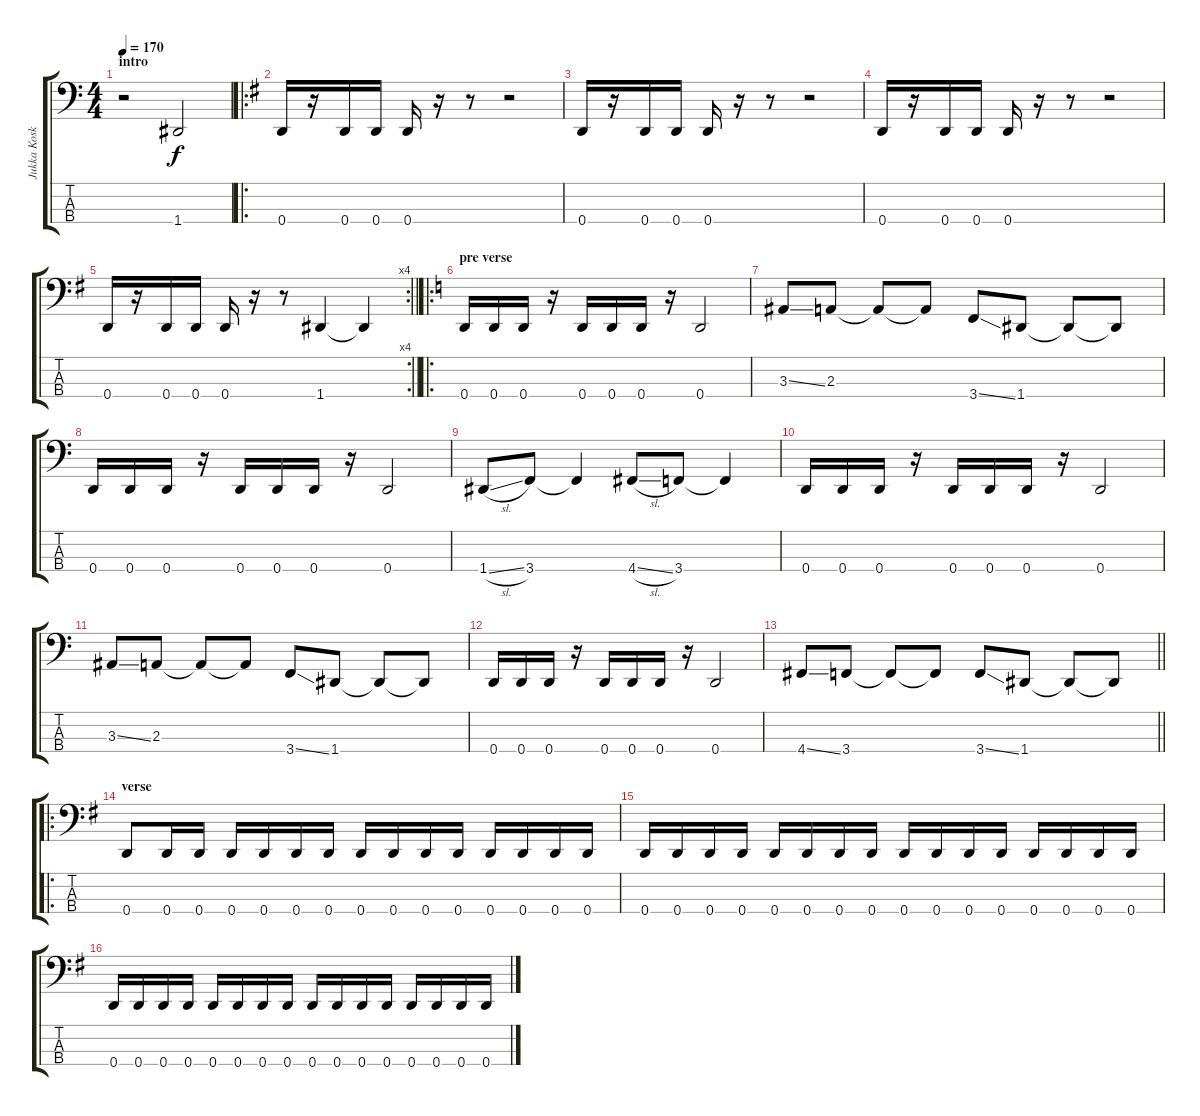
\track ("Jukka Koskinen" "Jukka Kosk") {instrument electricbassfinger}
\staff {score tabs}
\tuning (F2 C2 G1 D1) {hide}
\ts (4 4)
\section ("" "intro")
\tempo 170
\clef f4
\ks c
r.2{dy f instrument electricbassfinger} 1.4.2 |
\ro
\ks g
0.4.16 r.16 0.4.16 0.4.16 0.4.16 r.16 r.8 r.2 |
0.4.16 r.16 0.4.16 0.4.16 0.4.16 r.16 r.8 r.2 |
0.4.16 r.16 0.4.16 0.4.16 0.4.16 r.16 r.8 r.2 |
\rc 4
\barLineRight lightlight
0.4.16 r.16 0.4.16 0.4.16 0.4.16 r.16 r.8 1.4.4 1.4{t}.4 |
\ro
\section ("" "pre verse")
\ks c
0.4.16 0.4.16 0.4.16 r.16 0.4.16 0.4.16 0.4.16 r.16 0.4.2 |
3.3{ss}.8 2.3.8 2.3{t}.8 2.3{t}.8 3.4{ss}.8 1.4.8 1.4{t}.8 1.4{t}.8 |
0.4.16 0.4.16 0.4.16 r.16 0.4.16 0.4.16 0.4.16 r.16 0.4.2 |
1.4{sl}.8 3.4.8 3.4{t}.4 4.4{sl}.8 3.4.8 3.4{t}.4 |
0.4.16 0.4.16 0.4.16 r.16 0.4.16 0.4.16 0.4.16 r.16 0.4.2 |
3.3{ss}.8 2.3.8 2.3{t}.8 2.3{t}.8 3.4{ss}.8 1.4.8 1.4{t}.8 1.4{t}.8 |
0.4.16 0.4.16 0.4.16 r.16 0.4.16 0.4.16 0.4.16 r.16 0.4.2 |
\barLineRight lightlight
4.4{ss}.8 3.4.8 3.4{t}.8 3.4{t}.8 3.4{ss}.8 1.4.8 1.4{t}.8 1.4{t}.8 |
\ro
\section ("" "verse")
\ks g
0.4.8 0.4.16 0.4.16 0.4.16 0.4.16 0.4.16 0.4.16 0.4.16 0.4.16 0.4.16 0.4.16 0.4.16 0.4.16 0.4.16 0.4.16 |
0.4.16 0.4.16 0.4.16 0.4.16 0.4.16 0.4.16 0.4.16 0.4.16 0.4.16 0.4.16 0.4.16 0.4.16 0.4.16 0.4.16 0.4.16 0.4.16 |
0.4.16 0.4.16 0.4.16 0.4.16 0.4.16 0.4.16 0.4.16 0.4.16 0.4.16 0.4.16 0.4.16 0.4.16 0.4.16 0.4.16 0.4.16 0.4.16
